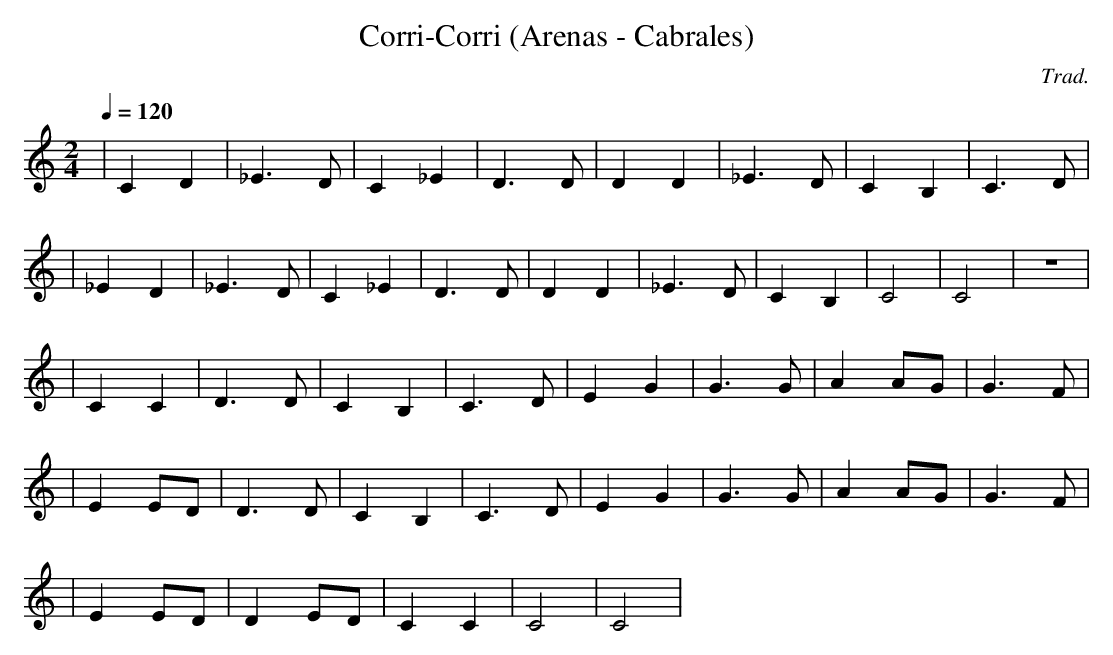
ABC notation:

X:1
T:Corri-Corri (Arenas - Cabrales)
C:Trad.
M:2/4
L:1/4
Q:1/4=120
K:C
|C D|_E3/2 D/|C _E|D3/2 D/|D D|_E3/2 D/|C B,|C3/2 D/|
|_E D|_E3/2 D/|C _E|D3/2 D/|D D|_E3/2 D/|C B,|C2|C2|z2|
|C C|D3/2 D/|C B,|C3/2 D/|E G|G3/2 G/|A A/G/|G3/2 F/|
|E E/D/|D3/2 D/|C B,|C3/2 D/|E G|G3/2 G/|A A/G/|G3/2 F/|
|E E/D/|D E/D/|C C|C2|C2|
